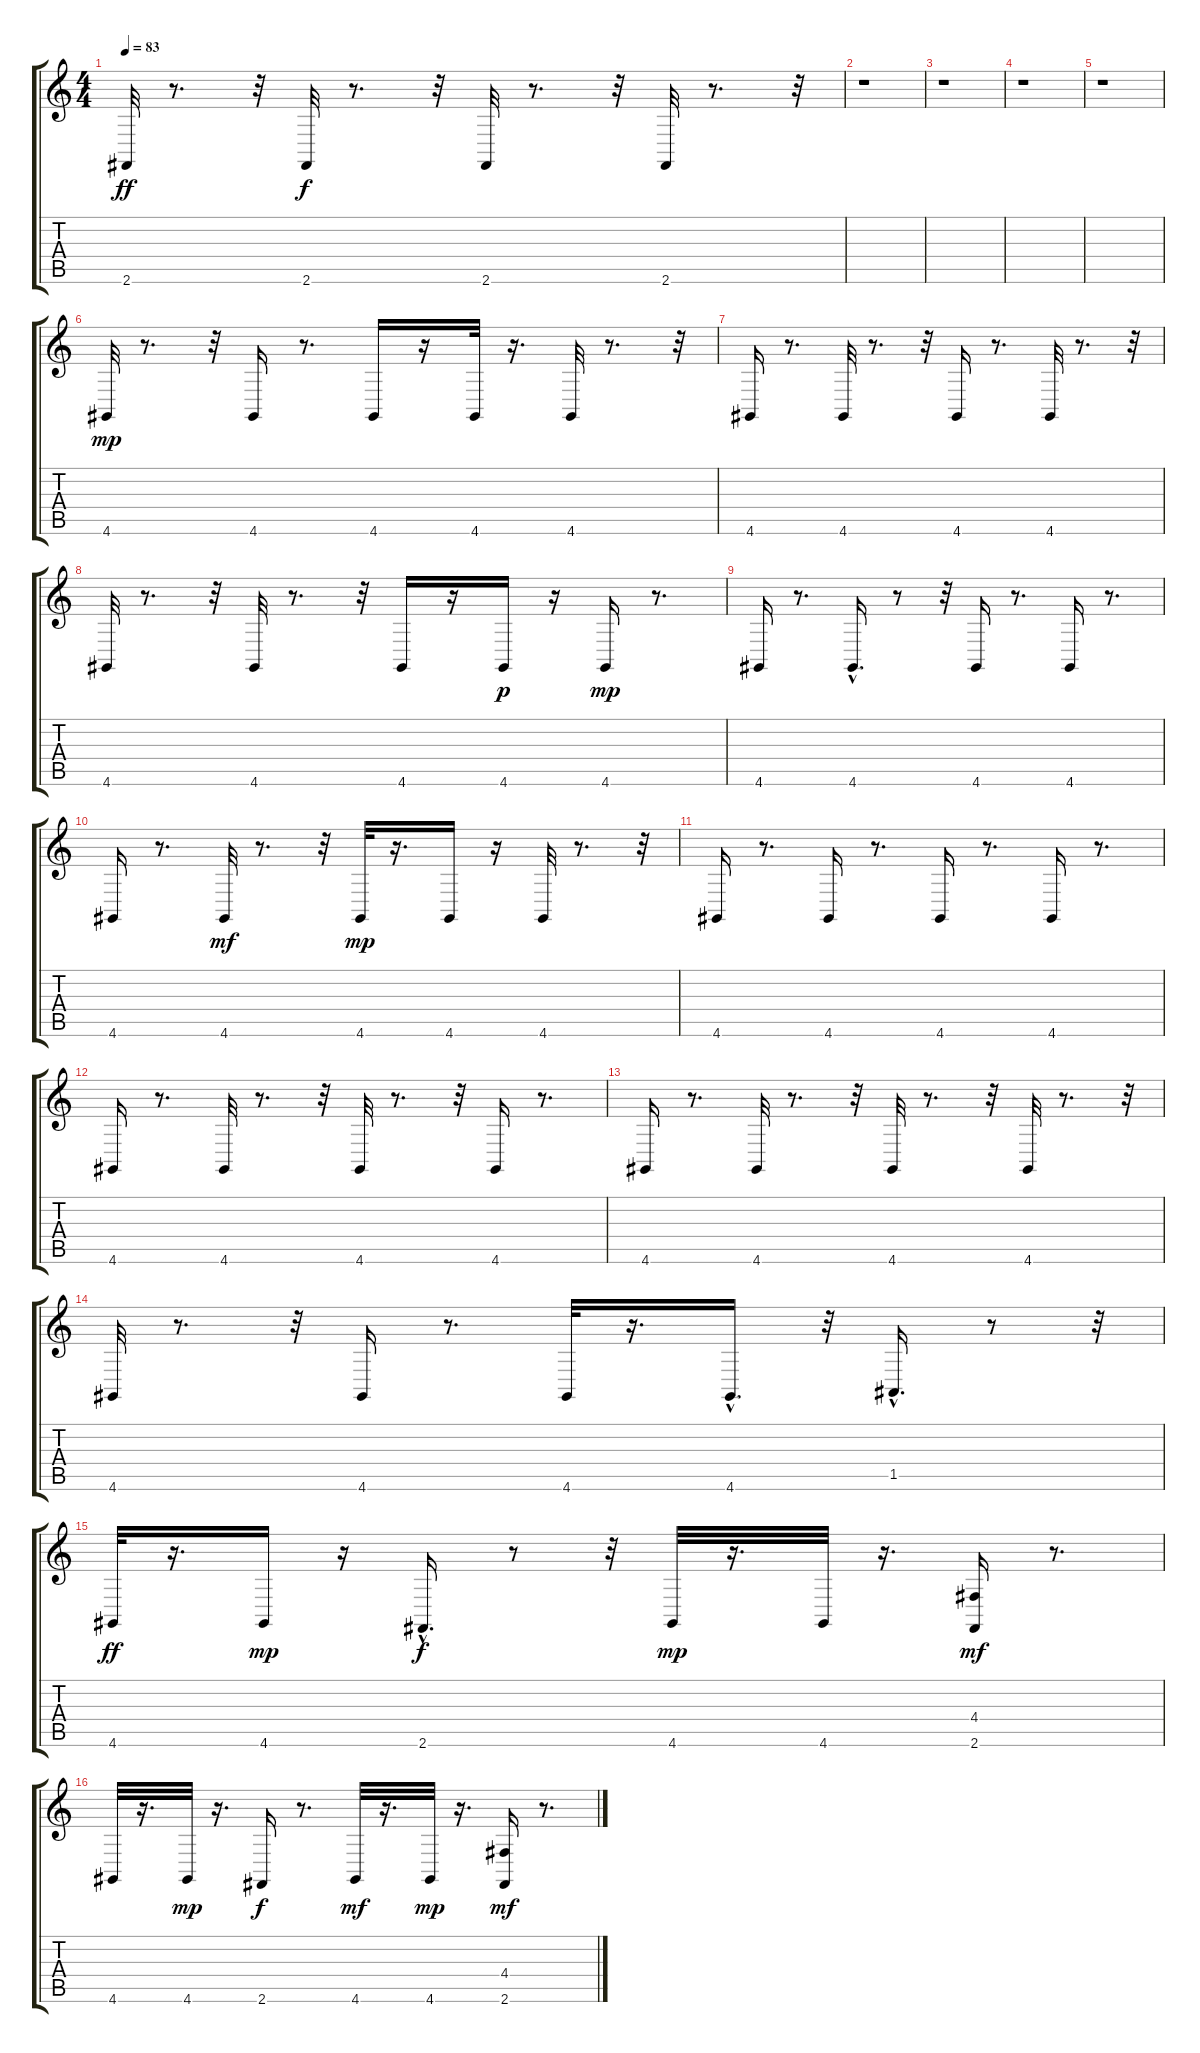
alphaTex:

\track "" {instrument acousticgrandpiano}
\staff {score tabs}
\tuning (E4 B3 G3 D3 A2 E2) {hide}
\ts (4 4)
\tempo 83
\clef g2
\ks c
2.6.32{dy ff instrument acousticgrandpiano} r.8{d} r.32 2.6.32{dy f} r.8{d} r.32 2.6.32 r.8{d} r.32 2.6.32 r.8{d} r.32 |
r.1 |
r.1 |
r.1 |
r.1 |
4.6.32{dy mp} r.8{d} r.32 4.6.16 r.8{d} 4.6.16 r.16 4.6.32 r.16{d} 4.6.32 r.8{d} r.32 |
4.6.16 r.8{d} 4.6.32 r.8{d} r.32 4.6.16 r.8{d} 4.6.32 r.8{d} r.32 |
4.6.32 r.8{d} r.32 4.6.32 r.8{d} r.32 4.6.16 r.16 4.6.16{dy p} r.16 4.6.16{dy mp} r.8{d} |
4.6.16 r.8{d} 4.6{hac}.16{d} r.8 r.32 4.6.16 r.8{d} 4.6.16 r.8{d} |
4.6.16 r.8{d} 4.6.32{dy mf} r.8{d} r.32 4.6.32{dy mp} r.16{d} 4.6.16 r.16 4.6.32 r.8{d} r.32 |
4.6.16 r.8{d} 4.6.16 r.8{d} 4.6.16 r.8{d} 4.6.16 r.8{d} |
4.6.16 r.8{d} 4.6.32 r.8{d} r.32 4.6.32 r.8{d} r.32 4.6.16 r.8{d} |
4.6.16 r.8{d} 4.6.32 r.8{d} r.32 4.6.32 r.8{d} r.32 4.6.32 r.8{d} r.32 |
4.6.32 r.8{d} r.32 4.6.16 r.8{d} 4.6.32 r.16{d} 4.6{hac}.16{d} r.32 1.5{hac}.16{d} r.8 r.32 |
4.6.32{dy ff} r.16{d} 4.6.16{dy mp} r.16 2.6{hac}.16{d dy f} r.8 r.32 4.6.32{dy mp} r.16{d} 4.6.32 r.16{d} (4.4 2.6).16{dy mf} r.8{d} |
4.6.32 r.16{d} 4.6.32{dy mp} r.16{d} 2.6.16{dy f} r.8{d} 4.6.32{dy mf} r.16{d} 4.6.32{dy mp} r.16{d} (4.4 2.6).16{dy mf} r.8{d}
